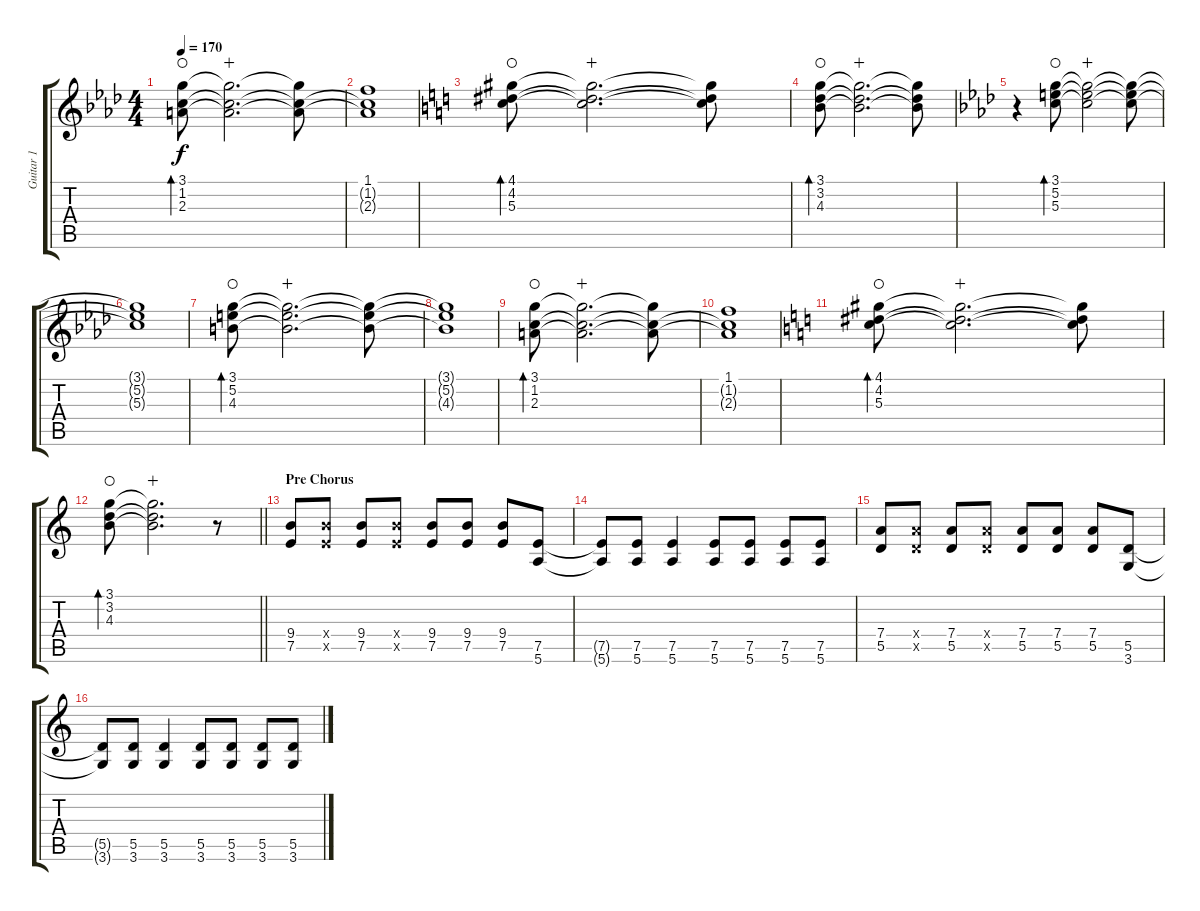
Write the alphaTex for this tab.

\track ("Guitar 1" "Guitar 1") {instrument overdrivenguitar}
\staff {score tabs}
\tuning (E4 B3 G3 D3 A2 E2) {hide}
\ts (4 4)
\tempo 170
\clef g2
\ks ab
(3.1 1.2 2.3).8{bd 240 dy f waho} (3.1{t} 1.2{t} 2.3{t}).2{d wahc} (3.1{t} 1.2{t} 2.3{t}).8 |
(1.1 1.2{t} 2.3{t}).1 |
\ks c
(4.1 4.2 5.3).8{bd 240 waho} (4.1{t} 4.2{t} 5.3{t}).2{d wahc} (4.1{t} 4.2{t} 5.3{t}).8 |
(3.1 3.2 4.3).8{bd 240 waho} (3.1{t} 3.2{t} 4.3{t}).2{d wahc} (3.1{t} 3.2{t} 4.3{t}).8 |
\ks ab
r.4 (3.1 5.2 5.3).8{bd 240 waho} (3.1{t} 5.2{t} 5.3{t}).2{wahc} (3.1{t} 5.2{t} 5.3{t}).8 |
(3.1{t} 5.2{t} 5.3{t}).1 |
(3.1 5.2 4.3).8{bd 240 waho} (3.1{t} 5.2{t} 4.3{t}).2{d wahc} (3.1{t} 5.2{t} 4.3{t}).8 |
(3.1{t} 5.2{t} 4.3{t}).1 |
(3.1 1.2 2.3).8{bd 240 waho} (3.1{t} 1.2{t} 2.3{t}).2{d wahc} (3.1{t} 1.2{t} 2.3{t}).8 |
(1.1 1.2{t} 2.3{t}).1 |
\ks c
(4.1 4.2 5.3).8{bd 240 waho} (4.1{t} 4.2{t} 5.3{t}).2{d wahc} (4.1{t} 4.2{t} 5.3{t}).8 |
\barLineRight lightlight
(3.1 3.2 4.3).8{bd 240 waho} (3.1{t} 3.2{t} 4.3{t}).2{d wahc} r.8{instrument distortionguitar} |
\section ("" "Pre Chorus")
(9.4 7.5).8 (9.4{x} 7.5{x}).8 (9.4 7.5).8 (9.4{x} 7.5{x}).8 (9.4 7.5).8 (9.4 7.5).8 (9.4 7.5).8 (7.5 5.6).8 |
(7.5{t} 5.6{t}).8 (7.5 5.6).8 (7.5 5.6).4 (7.5 5.6).8 (7.5 5.6).8 (7.5 5.6).8 (7.5 5.6).8 |
(7.4 5.5).8 (7.4{x} 5.5{x}).8 (7.4 5.5).8 (7.4{x} 5.5{x}).8 (7.4 5.5).8 (7.4 5.5).8 (7.4 5.5).8 (5.5 3.6).8 |
(5.5{t} 3.6{t}).8 (5.5 3.6).8 (5.5 3.6).4 (5.5 3.6).8 (5.5 3.6).8 (5.5 3.6).8 (5.5 3.6).8
